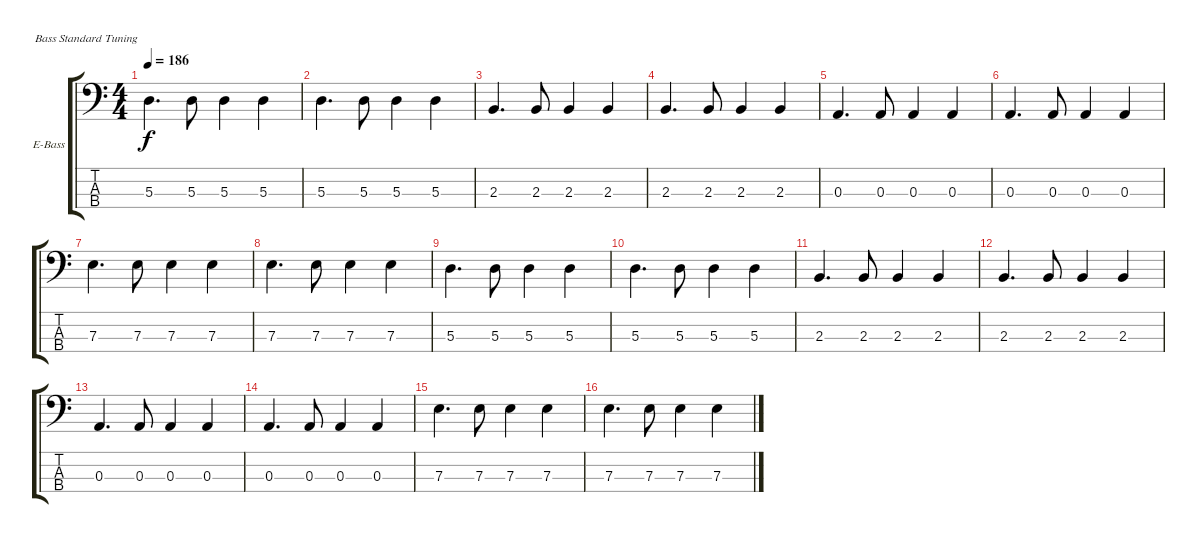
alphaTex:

\defaultSystemsLayout 4
\bracketExtendMode groupsimilarinstruments
\firstSystemTrackNameOrientation horizontal
\otherSystemsTrackNameOrientation horizontal
\track ("Bass" "E-Bass") {instrument electricbassfinger}
\staff {score tabs}
\tuning (G2 D2 A1 E1)
\ts (4 4)
\tempo 186
\clef f4
\ks c
5.3.4{d dy f} 5.3.8 5.3.4 5.3.4 |
5.3.4{d} 5.3.8 5.3.4 5.3.4 |
2.3.4{d} 2.3.8 2.3.4 2.3.4 |
2.3.4{d} 2.3.8 2.3.4 2.3.4 |
0.3.4{d} 0.3.8 0.3.4 0.3.4 |
0.3.4{d} 0.3.8 0.3.4 0.3.4 |
7.3.4{d} 7.3.8 7.3.4 7.3.4 |
7.3.4{d} 7.3.8 7.3.4 7.3.4 |
5.3.4{d} 5.3.8 5.3.4 5.3.4 |
5.3.4{d} 5.3.8 5.3.4 5.3.4 |
2.3.4{d} 2.3.8 2.3.4 2.3.4 |
2.3.4{d} 2.3.8 2.3.4 2.3.4 |
0.3.4{d} 0.3.8 0.3.4 0.3.4 |
0.3.4{d} 0.3.8 0.3.4 0.3.4 |
7.3.4{d} 7.3.8 7.3.4 7.3.4 |
7.3.4{d} 7.3.8 7.3.4 7.3.4
